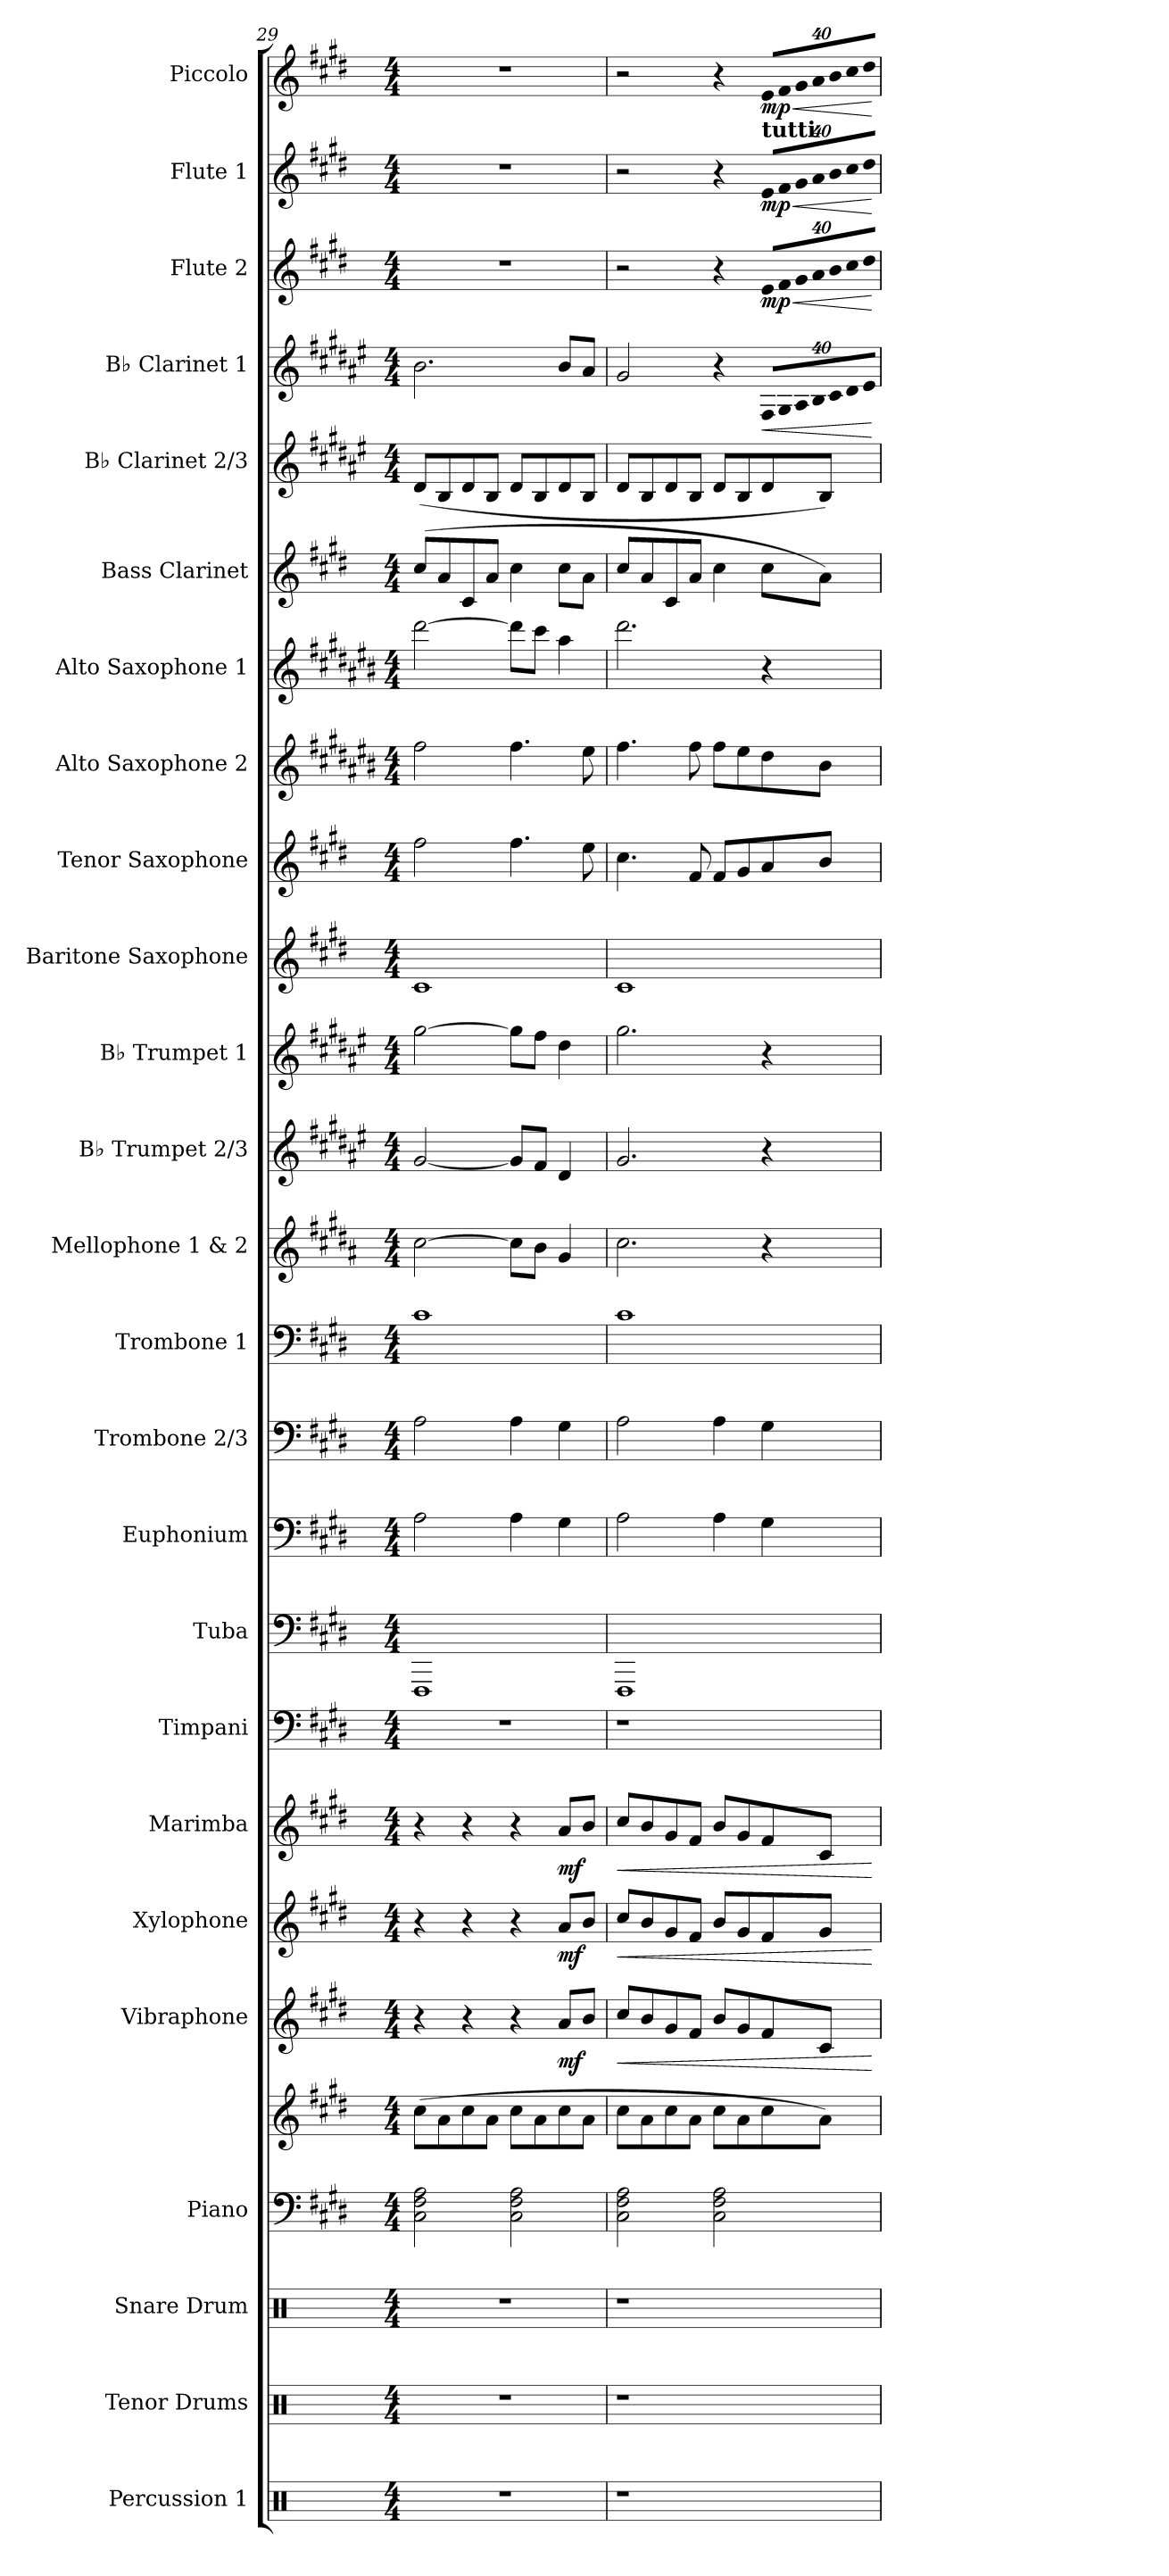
**kern	**kern	**kern	**kern	**kern	**kern	**dynam	**kern	**dynam	**kern	**dynam	**kern	**kern	**kern	**kern	**kern	**kern	**kern	**kern	**kern	**kern	**kern	**kern	**kern	**kern	**kern	**dynam	**kern	**dynam	**kern	**dynam	**kern	**dynam
*part25	*part24	*part23	*part22	*part22	*part21	*part21	*part20	*part20	*part19	*part19	*part18	*part17	*part16	*part15	*part14	*part13	*part12	*part11	*part10	*part9	*part8	*part7	*part6	*part5	*part4	*part4	*part3	*part3	*part2	*part2	*part1	*part1
*staff26	*staff25	*staff24	*staff23	*staff22	*staff21	*staff21	*staff20	*staff20	*staff19	*staff19	*staff18	*staff17	*staff16	*staff15	*staff14	*staff13	*staff12	*staff11	*staff10	*staff9	*staff8	*staff7	*staff6	*staff5	*staff4	*staff4	*staff3	*staff3	*staff2	*staff2	*staff1	*staff1
*I"Percussion 1	*I"Tenor Drums	*I"Snare Drum	*I"Piano	*	*I"Vibraphone	*	*I"Xylophone	*	*I"Marimba	*	*I"Timpani	*I"Tuba	*I"Euphonium	*I"Trombone 2/3	*I"Trombone 1	*I"Mellophone 1 &amp; 2	*I"B♭ Trumpet 2/3	*I"B♭ Trumpet 1	*I"Baritone Saxophone	*I"Tenor Saxophone	*I"Alto Saxophone 2	*I"Alto Saxophone 1	*I"Bass Clarinet	*I"B♭ Clarinet 2/3	*I"B♭ Clarinet 1	*	*I"Flute 2	*	*I"Flute 1	*	*I"Piccolo	*
*I'Perc. 1	*I'T.D.	*I'S.D.	*I'Pno.	*	*I'Vib.	*	*I'Xyl.	*	*I'Mrm.	*	*I'Timp.	*I'Tba.	*I'Euph.	*I'Tbn. 2/3	*I'Tbn. 1	*I'Mello. 1/2	*I'B♭ Tpt. 2/3	*I'B♭ Tpt. 1	*I'Bar. Sax.	*I'T. Sax.	*I'A. Sax. 2	*I'A. Sax. 1	*I'B. Cl.	*I'B♭ Cl. 2/3	*I'B♭ Cl. 1	*	*I'Fl. 2	*	*I'Fl. 1	*	*I'Picc.	*
*clefX	*clefX	*clefX	*clefF4	*clefG2	*clefG2	*	*clefG2	*	*clefG2	*	*clefF4	*clefF4	*clefF4	*clefF4	*clefF4	*clefG2	*clefG2	*clefG2	*clefG2	*clefG2	*clefG2	*clefG2	*clefG2	*clefG2	*clefG2	*	*clefG2	*	*clefG2	*	*clefG2	*
*	*	*	*	*	*	*	*ITrd-7c-12	*	*	*	*	*	*	*	*	*ITrd4c7	*ITrd1c2	*ITrd1c2	*ITrd12c21	*ITrd8c14	*ITrd5c9	*ITrd5c9	*ITrd8c14	*ITrd1c2	*ITrd1c2	*	*	*	*	*	*ITrd-7c-12	*
*k[]	*k[]	*k[]	*k[f#c#g#d#]	*k[f#c#g#d#]	*k[f#c#g#d#]	*	*k[f#c#g#d#]	*	*k[f#c#g#d#]	*	*k[f#c#g#d#]	*k[f#c#g#d#]	*k[f#c#g#d#]	*k[f#c#g#d#]	*k[f#c#g#d#]	*k[f#c#g#d#]	*k[f#c#g#d#]	*k[f#c#g#d#]	*k[f#c#g#d#]	*k[f#c#g#d#]	*k[f#c#g#d#]	*k[f#c#g#d#]	*k[f#c#g#d#]	*k[f#c#g#d#]	*k[f#c#g#d#]	*	*k[f#c#g#d#]	*	*k[f#c#g#d#]	*	*k[f#c#g#d#]	*
*M4/4	*M4/4	*M4/4	*M4/4	*M4/4	*M4/4	*	*M4/4	*	*M4/4	*	*M4/4	*M4/4	*M4/4	*M4/4	*M4/4	*M4/4	*M4/4	*M4/4	*M4/4	*M4/4	*M4/4	*M4/4	*M4/4	*M4/4	*M4/4	*	*M4/4	*	*M4/4	*	*M4/4	*
=29	=29	=29	=29	=29	=29	=29	=29	=29	=29	=29	=29	=29	=29	=29	=29	=29	=29	=29	=29	=29	=29	=29	=29	=29	=29	=29	=29	=29	=29	=29	=29	=29
1r	1r	1r	2C#\ 2F#\ 2A\	(>8cc#\L	4r	.	4r	.	4r	.	1r	1FFF#	2A\	2A\	1c#	[2f#\	[2f#/	[2ff#\	1C#	2f#\	2a\	[2ff#\	(>8c#/L	(>8c#/L	2.a\	.	1r	.	1r	.	1r	.
.	.	.	.	8a\	.	.	.	.	.	.	.	.	.	.	.	.	.	.	.	.	.	.	8A/	8A/	.	.	.	.	.	.	.	.
.	.	.	.	8cc#\	4r	.	4r	.	4r	.	.	.	.	.	.	.	.	.	.	.	.	.	8C#/	8c#/	.	.	.	.	.	.	.	.
.	.	.	.	8a\J	.	.	.	.	.	.	.	.	.	.	.	.	.	.	.	.	.	.	8A/J	8A/J	.	.	.	.	.	.	.	.
.	.	.	2C#\ 2F#\ 2A\	8cc#\L	4r	.	4r	.	4r	.	.	.	4A\	4A\	.	8f#\L]	8f#/L]	8ff#\L]	.	4.f#\	4.a\	8ff#\L]	4c#\	8c#/L	.	.	.	.	.	.	.	.
.	.	.	.	8a\	.	.	.	.	.	.	.	.	.	.	.	8e\J	8e/J	8ee\J	.	.	.	8ee\J	.	8A/	.	.	.	.	.	.	.	.
!	!	!	!	!	!	!LO:DY:b	!	!LO:DY:b	!	!LO:DY:b	!	!	!	!	!	!	!	!	!	!	!	!	!	!	!	!	!	!	!	!	!	!
.	.	.	.	8cc#\	8a/L	mf	8aa/L	mf	8a/L	mf	.	.	4G#\	4G#\	.	4c#/	4c#/	4cc#\	.	.	.	4cc#\	8c#\L	8c#/	8a/L	.	.	.	.	.	.	.
.	.	.	.	8a\J	8b/J	.	8bb/J	.	8b/J	.	.	.	.	.	.	.	.	.	.	8e\	8g#\	.	8A\J	8A/J	8g#/J	.	.	.	.	.	.	.
!!LO:PB:g=z
=30	=30	=30	=30	=30	=30	=30	=30	=30	=30	=30	=30	=30	=30	=30	=30	=30	=30	=30	=30	=30	=30	=30	=30	=30	=30	=30	=30	=30	=30	=30	=30	=30
!	!	!	!	!	!	!LO:HP:b	!	!LO:HP:b	!	!LO:HP:b	!	!	!	!	!	!	!	!	!	!	!	!	!	!	!	!	!	!	!	!	!	!
1r	1r	1r	2C#\ 2F#\ 2A\	8cc#\L	8cc#/L	<	8ccc#/L	<	8cc#/L	<	1r	1FFF#	2A\	2A\	1c#	2.f#\	2.f#/	2.ff#\	1C#	4.c#\	4.a\	2.ff#\	8c#/L	8c#/L	2f#/	.	2r	.	2r	.	2r	.
.	.	.	.	8a\	8b/	.	8bb/	.	8b/	.	.	.	.	.	.	.	.	.	.	.	.	.	8A/	8A/	.	.	.	.	.	.	.	.
.	.	.	.	8cc#\	8g#/	.	8gg#/	.	8g#/	.	.	.	.	.	.	.	.	.	.	.	.	.	8C#/	8c#/	.	.	.	.	.	.	.	.
.	.	.	.	8a\J	8f#/J	.	8ff#/J	.	8f#/J	.	.	.	.	.	.	.	.	.	.	8F#/	8a\	.	8A/J	8A/J	.	.	.	.	.	.	.	.
.	.	.	2C#\ 2F#\ 2A\	8cc#\L	8b/L	.	8bb/L	.	8b/L	.	.	.	4A\	4A\	.	.	.	.	.	8F#/L	8a\L	.	4c#\	8c#/L	4r	.	4r	.	4r	.	4r	.
.	.	.	.	8a\	8g#/	.	8gg#/	.	8g#/	.	.	.	.	.	.	.	.	.	.	8G#/	8g#\	.	.	8A/	.	.	.	.	.	.	.	.
*	*	*	*	*	*	*	*	*	*	*	*	*	*	*	*	*	*	*	*	*	*	*	*	*	*Xbrackettup	*	*	*	*	*	*	*
!	!	!	!	!	!	!	!	!	!	!	!	!	!	!	!	!	!	!	!	!	!	!	!	!	!LO:N:vis=16	!LO:HP:b	!	!	!	!	!	!
*	*	*	*	*	*	*	*	*	*	*	*	*	*	*	*	*	*	*	*	*	*	*	*	*	*	*	*Xbrackettup	*	*	*	*	*
!	!	!	!	!	!	!	!	!	!	!	!	!	!	!	!	!	!	!	!	!	!	!	!	!	!	!	!LO:N:vis=16	!LO:HP:b	!	!	!	!
*	*	*	*	*	*	*	*	*	*	*	*	*	*	*	*	*	*	*	*	*	*	*	*	*	*	*	*	*	*Xbrackettup	*	*	*
!	!	!	!	!	!	!	!	!	!	!	!	!	!	!	!	!	!	!	!	!	!	!	!	!	!	!	!	!	!LO:N:vis=16	!LO:HP:b	!	!
*	*	*	*	*	*	*	*	*	*	*	*	*	*	*	*	*	*	*	*	*	*	*	*	*	*	*	*	*	*	*	*Xbrackettup	*
!	!	!	!	!	!	!	!	!	!	!	!	!	!	!	!	!	!	!	!	!	!	!	!	!	!	!	!	!	!LO:TX:a:B:t=tutti	!	!	!
!	!	!	!	!	!	!	!	!	!	!	!	!	!	!	!	!	!	!	!	!	!	!	!	!	!	!	!	!LO:DY:n=1:b	!	!LO:DY:n=1:b	!LO:N:vis=16	!LO:HP:b
!	!	!	!	!	!	!	!	!	!	!	!	!	!	!	!	!	!	!	!	!	!	!	!	!	!	!	!	!	!	!	!	!LO:DY:n=1:b
.	.	.	.	8cc#\	8f#/	.	8ff#/	.	8f#/	.	.	.	4G#\	4G#\	.	4r	4r	4r	.	8A/	8f#\	4r	8c#\L	8c#/	640%23E/LL	<	640%23e/LL	< mp	640%23e/LL	< mp	640%23ee/LL	< mp
!	!	!	!	!	!	!	!	!	!	!	!	!	!	!	!	!	!	!	!	!	!	!	!	!	!LO:N:vis=16	!	!LO:N:vis=16	!	!LO:N:vis=16	!	!LO:N:vis=16	!
.	.	.	.	.	.	.	.	.	.	.	.	.	.	.	.	.	.	.	.	.	.	.	.	.	640%23F#/	.	640%23f#/	.	640%23f#/	.	640%23ff#/	.
!	!	!	!	!	!	!	!	!	!	!	!	!	!	!	!	!	!	!	!	!	!	!	!	!	!LO:N:vis=16	!	!LO:N:vis=16	!	!LO:N:vis=16	!	!LO:N:vis=16	!
.	.	.	.	.	.	.	.	.	.	.	.	.	.	.	.	.	.	.	.	.	.	.	.	.	640%23G#/	.	640%23g#/	.	640%23g#/	.	640%23gg#/	.
!	!	!	!	!	!	!	!	!	!	!	!	!	!	!	!	!	!	!	!	!	!	!	!	!	!LO:N:vis=16	!	!LO:N:vis=16	!	!LO:N:vis=16	!	!LO:N:vis=16	!
.	.	.	.	.	.	.	.	.	.	.	.	.	.	.	.	.	.	.	.	.	.	.	.	.	640%23A/	.	640%23a/	.	640%23a/	.	640%23aa/	.
.	.	.	.	8a\J)	8c#/J	.	8gg#/J	.	8c#/J	.	.	.	.	.	.	.	.	.	.	8B/J	8d#\J	.	8A\J)	8A/J)	.	.	.	.	.	.	.	.
!	!	!	!	!	!	!	!	!	!	!	!	!	!	!	!	!	!	!	!	!	!	!	!	!	!LO:N:vis=16	!	!LO:N:vis=16	!	!LO:N:vis=16	!	!LO:N:vis=16	!
.	.	.	.	.	.	.	.	.	.	.	.	.	.	.	.	.	.	.	.	.	.	.	.	.	640%23B/	.	640%23b/	.	640%23b/	.	640%23bb/	.
!	!	!	!	!	!	!	!	!	!	!	!	!	!	!	!	!	!	!	!	!	!	!	!	!	!LO:N:vis=16	!	!LO:N:vis=16	!	!LO:N:vis=16	!	!LO:N:vis=16	!
.	.	.	.	.	.	.	.	.	.	.	.	.	.	.	.	.	.	.	.	.	.	.	.	.	640%23c#/	.	640%23cc#/	.	640%23cc#/	.	640%23ccc#/	.
!	!	!	!	!	!	!	!	!	!	!	!	!	!	!	!	!	!	!	!	!	!	!	!	!	!LO:N:vis=16	!	!LO:N:vis=16	!	!LO:N:vis=16	!	!LO:N:vis=16	!
.	.	.	.	.	.	.	.	.	.	.	.	.	.	.	.	.	.	.	.	.	.	.	.	.	640%23d#/JJ	.	640%23dd#/JJ	.	640%23dd#/JJ	.	640%23ddd#/JJ	.
640ryy	640ryy	640ryy	640ryy	640ryy	640ryy	[	640ryy	[	640ryy	[	640ryy	640ryy	640ryy	640ryy	640ryy	640ryy	640ryy	640ryy	640ryy	640ryy	640ryy	640ryy	640ryy	640ryy	.	.	.	.	.	.	.	.
.	.	.	.	.	.	.	.	.	.	.	.	.	.	.	.	.	.	.	.	.	.	.	.	.	.	[	.	[	.	[	.	[
=	=	=	=	=	=	=	=	=	=	=	=	=	=	=	=	=	=	=	=	=	=	=	=	=	=	=	=	=	=	=	=	=
*-	*-	*-	*-	*-	*-	*-	*-	*-	*-	*-	*-	*-	*-	*-	*-	*-	*-	*-	*-	*-	*-	*-	*-	*-	*-	*-	*-	*-	*-	*-	*-	*-
